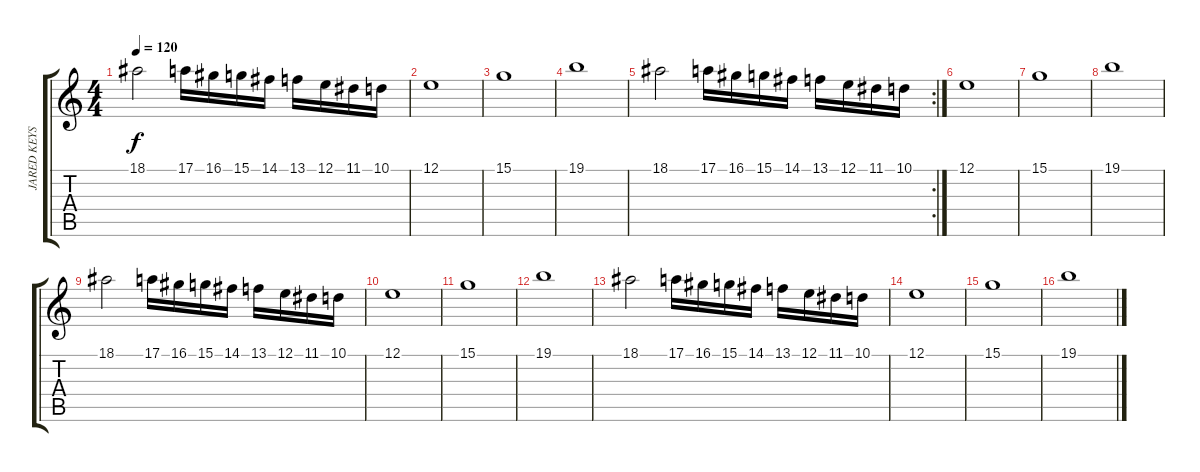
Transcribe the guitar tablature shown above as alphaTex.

\track ("JARED KEYS" "JARED KEYS") {instrument fx6goblins}
\staff {score tabs}
\tuning (E4 B3 G3 D3 A2 E2) {hide}
\ts (4 4)
\tempo 120
\clef g2
\ks c
18.1.2{dy f} 17.1.16{instrument pad5bowed} 16.1.16 15.1.16 14.1.16 13.1.16 12.1.16 11.1.16 10.1.16 |
12.1.1{instrument fx6goblins} |
15.1.1 |
19.1.1 |
\rc 2
18.1.2 17.1.16{instrument pad5bowed} 16.1.16 15.1.16 14.1.16 13.1.16 12.1.16 11.1.16 10.1.16 |
12.1.1 |
15.1.1 |
19.1.1 |
18.1.2 17.1.16{instrument pad5bowed} 16.1.16 15.1.16 14.1.16 13.1.16 12.1.16 11.1.16 10.1.16 |
12.1.1{instrument fx6goblins} |
15.1.1 |
19.1.1 |
18.1.2 17.1.16{instrument pad5bowed} 16.1.16 15.1.16 14.1.16 13.1.16 12.1.16 11.1.16 10.1.16 |
12.1.1{instrument fx6goblins} |
15.1.1 |
19.1.1
